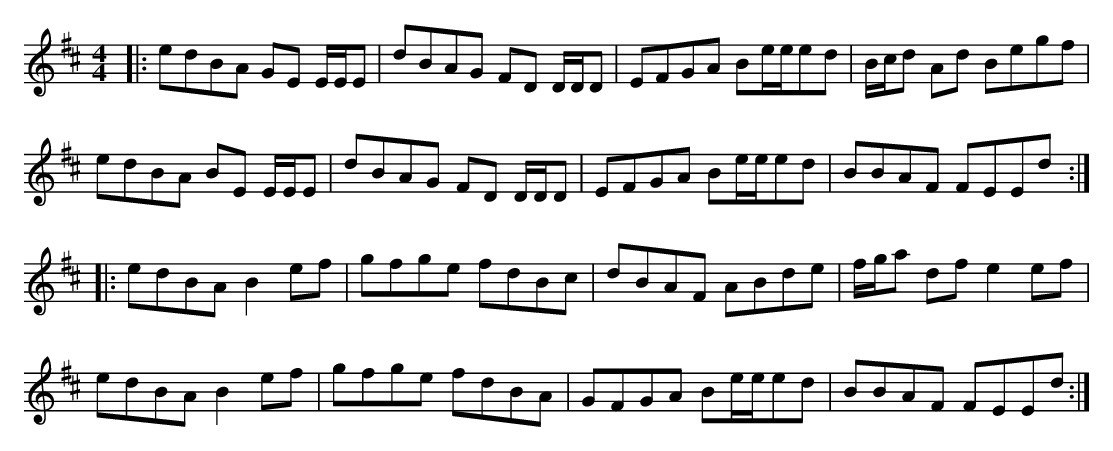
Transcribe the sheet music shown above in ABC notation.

X:1
M:4/4
K:Edor
|:edBA GE E/E/E|dBAG FD D/D/D|EFGA Be/e/ed|B/c/d Ad Begf|
edBA BE E/E/E|dBAG FD D/D/D|EFGA Be/e/ed|BBAF FEEd:|
|:edBA B2 ef|gfge fdBc|dBAF ABde|f/g/a df e2 ef|
edBA B2 ef|gfge fdBA|GFGA Be/e/ed|BBAF FEEd:|
